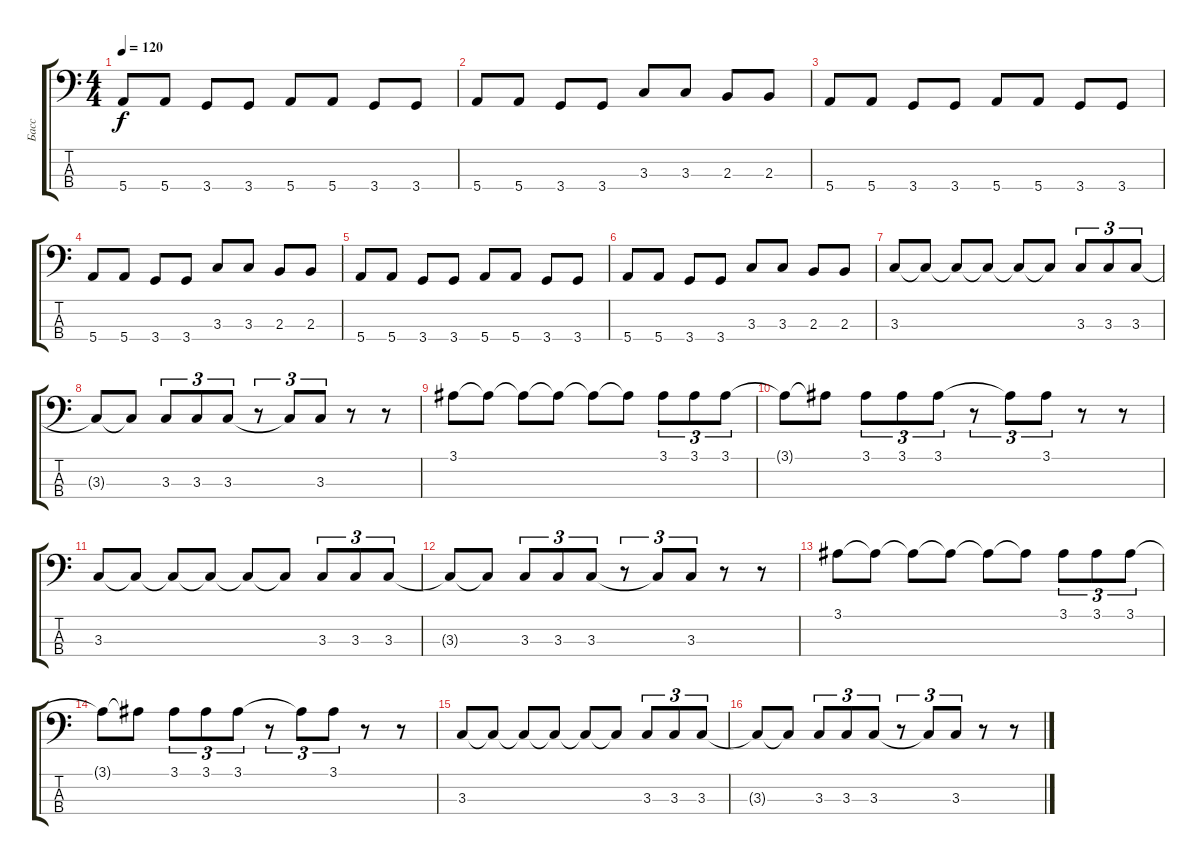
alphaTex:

\track ("Басс" "Басс") {instrument electricbassfinger}
\staff {score tabs}
\tuning (G2 D2 A1 E1) {hide}
\ts (4 4)
\tempo 120
\clef f4
\ks c
5.4.8{dy f} 5.4.8 3.4.8 3.4.8 5.4.8 5.4.8 3.4.8 3.4.8 |
5.4.8 5.4.8 3.4.8 3.4.8 3.3.8 3.3.8 2.3.8 2.3.8 |
5.4.8 5.4.8 3.4.8 3.4.8 5.4.8 5.4.8 3.4.8 3.4.8 |
5.4.8 5.4.8 3.4.8 3.4.8 3.3.8 3.3.8 2.3.8 2.3.8 |
5.4.8 5.4.8 3.4.8 3.4.8 5.4.8 5.4.8 3.4.8 3.4.8 |
5.4.8 5.4.8 3.4.8 3.4.8 3.3.8 3.3.8 2.3.8 2.3.8 |
3.3.8 3.3{t}.8 3.3{t}.8 3.3{t}.8 3.3{t}.8 3.3{t}.8 3.3.8{tu (3 2)} 3.3.8{tu (3 2)} 3.3.8{tu (3 2)} |
3.3{t}.8 3.3{t}.8 3.3.8{tu (3 2)} 3.3.8{tu (3 2)} 3.3.8{tu (3 2)} r.8{tu (3 2)} 3.3{t}.8{tu (3 2)} 3.3.8{tu (3 2)} r.8 r.8 |
3.1.8 3.1{t}.8 3.1{t}.8 3.1{t}.8 3.1{t}.8 3.1{t}.8 3.1.8{tu (3 2)} 3.1.8{tu (3 2)} 3.1.8{tu (3 2)} |
3.1{t}.8 3.1{t}.8 3.1.8{tu (3 2)} 3.1.8{tu (3 2)} 3.1.8{tu (3 2)} r.8{tu (3 2)} 3.1{t}.8{tu (3 2)} 3.1.8{tu (3 2)} r.8 r.8 |
3.3.8 3.3{t}.8 3.3{t}.8 3.3{t}.8 3.3{t}.8 3.3{t}.8 3.3.8{tu (3 2)} 3.3.8{tu (3 2)} 3.3.8{tu (3 2)} |
3.3{t}.8 3.3{t}.8 3.3.8{tu (3 2)} 3.3.8{tu (3 2)} 3.3.8{tu (3 2)} r.8{tu (3 2)} 3.3{t}.8{tu (3 2)} 3.3.8{tu (3 2)} r.8 r.8 |
3.1.8 3.1{t}.8 3.1{t}.8 3.1{t}.8 3.1{t}.8 3.1{t}.8 3.1.8{tu (3 2)} 3.1.8{tu (3 2)} 3.1.8{tu (3 2)} |
3.1{t}.8 3.1{t}.8 3.1.8{tu (3 2)} 3.1.8{tu (3 2)} 3.1.8{tu (3 2)} r.8{tu (3 2)} 3.1{t}.8{tu (3 2)} 3.1.8{tu (3 2)} r.8 r.8 |
3.3.8 3.3{t}.8 3.3{t}.8 3.3{t}.8 3.3{t}.8 3.3{t}.8 3.3.8{tu (3 2)} 3.3.8{tu (3 2)} 3.3.8{tu (3 2)} |
3.3{t}.8 3.3{t}.8 3.3.8{tu (3 2)} 3.3.8{tu (3 2)} 3.3.8{tu (3 2)} r.8{tu (3 2)} 3.3{t}.8{tu (3 2)} 3.3.8{tu (3 2)} r.8 r.8
